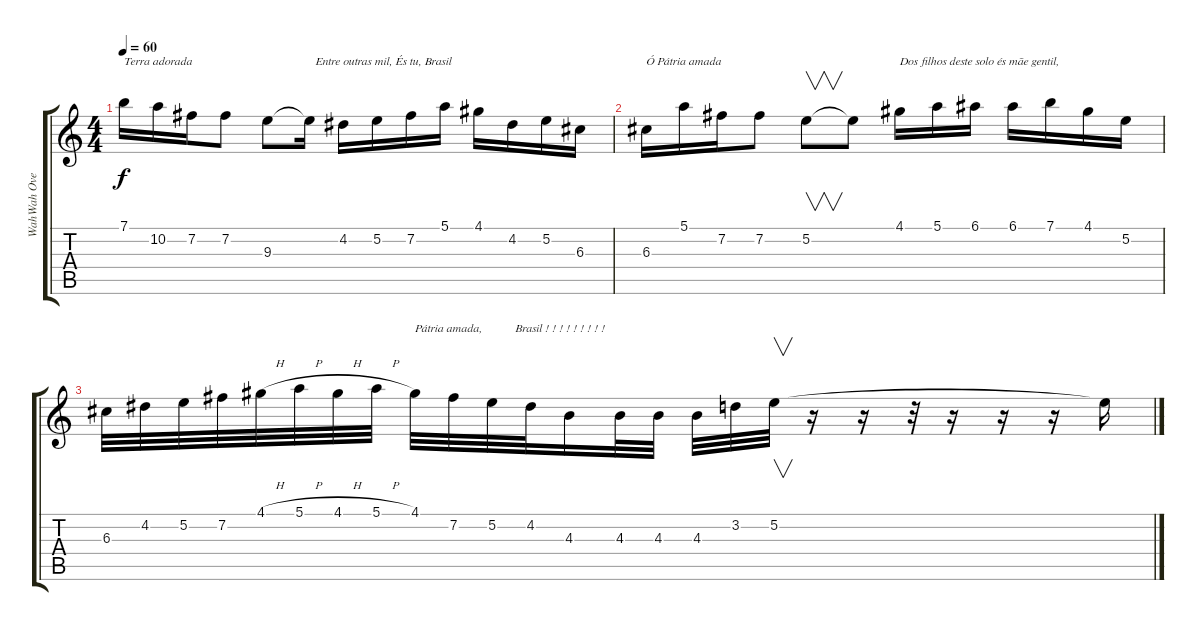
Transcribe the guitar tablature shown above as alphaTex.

\track ("WahWah Overdriven guitar" "WahWah Ove") {instrument overdrivenguitar}
\staff {score tabs}
\tuning (E4 B3 G3 D3 A2 E2) {hide}
\ts (4 4)
\tempo 60
\clef g2
\ks c
7.1.16{txt "Terra adorada" dy f} 10.2.16 7.2.16 7.2.8 9.3.8 9.3{t}.16{txt "  Entre outras mil, És tu, Brasil"} 4.2.16 5.2.16 7.2.16 5.1.16 4.1.16 4.2.16 5.2.16 6.3.16 |
6.3.16{txt "Ó Pátria amada"} 5.1.16 7.2.16 7.2.8 5.2.8{v} 5.2{t}.8 4.1.16{txt "Dos filhos deste solo és mãe gentil,"} 5.1.16 6.1.16 6.1.16 7.1.16 4.1.16 5.2.16 |
6.3.32 4.2.32 5.2.32 7.2.32 4.1{h}.32 5.1{h}.32 4.1{h}.32 5.1{h}.32 4.1.32{txt "Pátria amada,           Brasil ! ! ! ! ! ! ! ! !"} 7.2.32 5.2.32 4.2.32 4.3.16 4.3.32 4.3.32 4.3.32 3.2.32 5.2.32{v} r.16 r.16 r.32 r.16 r.16 r.16 5.2{t}.16
